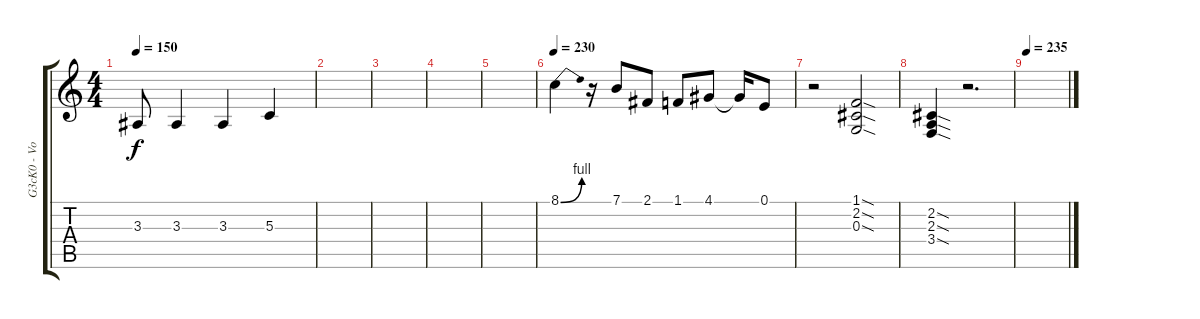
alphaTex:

\track ("G3cK0 - Voice" "G3cK0 - Vo") {instrument violin}
\staff {score tabs}
\tuning (E4 B3 G3 D3 A2 E2) {hide}
\ts (4 4)
\tempo 150
\clef g2
\ks c
3.3{t}.8{dy f} 3.3.4 3.3.4 5.3.4 |
|
|
|
|
\tempo 230
8.1{be (bend 0 0 60 4)}.4 r.16 7.1.8 2.1.8 1.1.8 4.1.8 4.1{t}.16 0.1.8 |
r.2 (1.1{sod} 2.2{sod} 0.3{sod}).2 |
(2.2{sod} 2.3{sod} 3.4{sod}).4 r.2{d} |
\tempo 235
